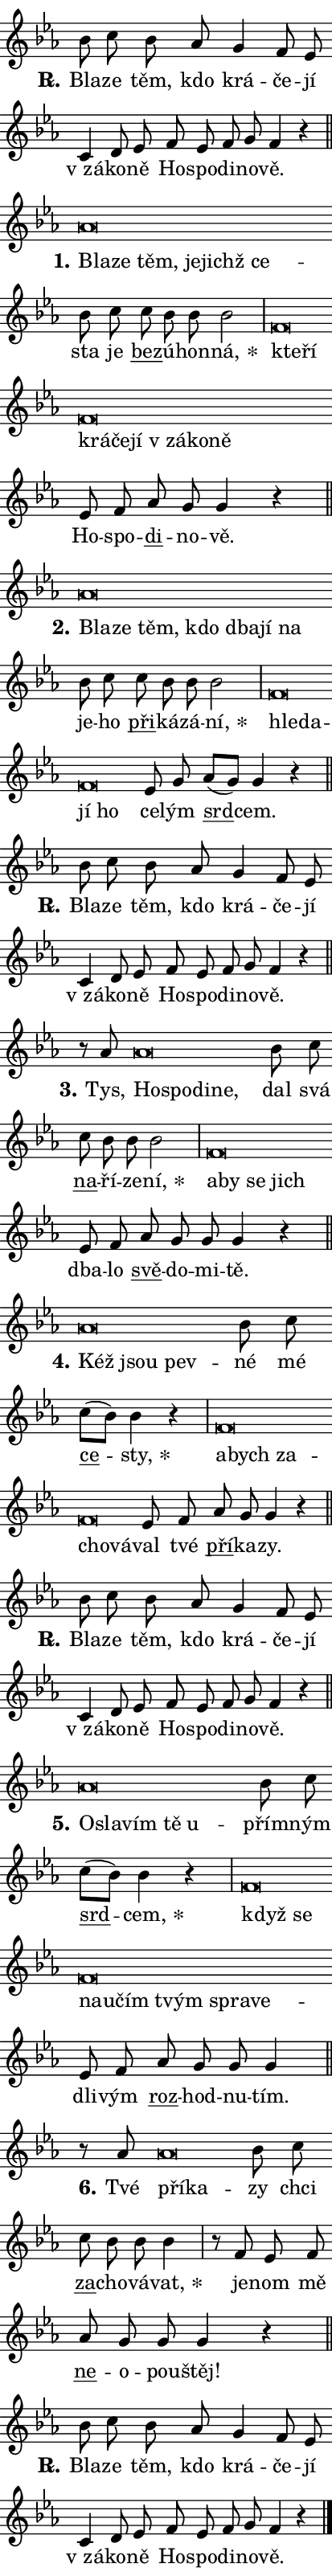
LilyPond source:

\version "2.24.0"
\header { tagline = "" }
\paper {
  indent = 0\cm
  top-margin = 0\cm
  right-margin = 0\cm
  bottom-margin = 0\cm
  left-margin = 0\cm
  paper-width = 7\cm
  page-breaking = #ly:one-page-breaking
  system-system-spacing.basic-distance = #11
  score-system-spacing.basic-distance = #11
  ragged-last = ##f
}


%% Author: Thomas Morley
%% https://lists.gnu.org/archive/html/lilypond-user/2020-05/msg00002.html
#(define (line-position grob)
"Returns position of @var[grob} in current system:
   @code{'start}, if at first time-step
   @code{'end}, if at last time-step
   @code{'middle} otherwise
"
  (let* ((col (ly:item-get-column grob))
         (ln (ly:grob-object col 'left-neighbor))
         (rn (ly:grob-object col 'right-neighbor))
         (col-to-check-left (if (ly:grob? ln) ln col))
         (col-to-check-right (if (ly:grob? rn) rn col))
         (break-dir-left
           (and
             (ly:grob-property col-to-check-left 'non-musical #f)
             (ly:item-break-dir col-to-check-left)))
         (break-dir-right
           (and
             (ly:grob-property col-to-check-right 'non-musical #f)
             (ly:item-break-dir col-to-check-right))))
        (cond ((eqv? 1 break-dir-left) 'start)
              ((eqv? -1 break-dir-right) 'end)
              (else 'middle))))

#(define (tranparent-at-line-position vctor)
  (lambda (grob)
  "Relying on @code{line-position} select the relevant enry from @var{vctor}.
Used to determine transparency,"
    (case (line-position grob)
      ((end) (not (vector-ref vctor 0)))
      ((middle) (not (vector-ref vctor 1)))
      ((start) (not (vector-ref vctor 2))))))

noteHeadBreakVisibility =
#(define-music-function (break-visibility)(vector?)
"Makes @code{NoteHead}s transparent relying on @var{break-visibility}"
#{
  \override NoteHead.transparent =
    #(tranparent-at-line-position break-visibility)
#})

#(define delete-ledgers-for-transparent-note-heads
  (lambda (grob)
    "Reads whether a @code{NoteHead} is transparent.
If so this @code{NoteHead} is removed from @code{'note-heads} from
@var{grob}, which is supposed to be @code{LedgerLineSpanner}.
As a result ledgers are not printed for this @code{NoteHead}"
    (let* ((nhds-array (ly:grob-object grob 'note-heads))
           (nhds-list
             (if (ly:grob-array? nhds-array)
                 (ly:grob-array->list nhds-array)
                 '()))
           ;; Relies on the transparent-property being done before
           ;; Staff.LedgerLineSpanner.after-line-breaking is executed.
           ;; This is fragile ...
           (to-keep
             (remove
               (lambda (nhd)
                 (ly:grob-property nhd 'transparent #f))
               nhds-list)))
      ;; TODO find a better method to iterate over grob-arrays, similiar
      ;; to filter/remove etc for lists
      ;; For now rebuilt from scratch
      (set! (ly:grob-object grob 'note-heads)  '())
      (for-each
        (lambda (nhd)
          (ly:pointer-group-interface::add-grob grob 'note-heads nhd))
        to-keep))))

hideNotes = {
  \noteHeadBreakVisibility #begin-of-line-visible
}
unHideNotes = {
  \noteHeadBreakVisibility #all-visible
}

% work-around for resetting accidentals
% https://lilypond.org/doc/v2.23/Documentation/notation/displaying-rhythms#unmetered-music
cadenzaMeasure = {
  \cadenzaOff
  \partial 1024 s1024
  \cadenzaOn
}

#(define-markup-command (accent layout props text) (markup?)
  "Underline accented syllable"
  (interpret-markup layout props
    #{\markup \override #'(offset . 4.3) \underline { #text }#}))

responsum = \markup \concat {
  "R" \hspace #-1.05 \path #0.1 #'((moveto 0 0.07) (lineto 0.9 0.8)) \hspace #0.05 "."
}

\layout {
    \context {
        \Staff
        \remove "Time_signature_engraver"
        \override LedgerLineSpanner.after-line-breaking = #delete-ledgers-for-transparent-note-heads
    }
    \context {
        \Voice {
            \override NoteHead.output-attributes = #'((class . "notehead"))
            \override Hairpin.height = #0.55
        }
    }
    \context {
        \Lyrics {
            \override StanzaNumber.output-attributes = #'((class . "stanzanumber"))
            \override LyricSpace.minimum-distance = #0.9
            \override LyricText.font-name = #"TeX Gyre Schola"
            \override LyricText.font-size = 1
            \override StanzaNumber.font-name = #"TeX Gyre Schola Bold"
            \override StanzaNumber.font-size = 1
        }
    }
}

% magnetic-lyrics.ily
%
%   written by
%     Jean Abou Samra <jean@abou-samra.fr>
%     Werner Lemberg <wl@gnu.org>
%
%   adapted by
%     Jiri Hon <jiri.hon@gmail.com>
%
% Version 2022-Apr-15

% https://www.mail-archive.com/lilypond-user@gnu.org/msg149350.html

#(define (Left_hyphen_pointer_engraver context)
   "Collect syllable-hyphen-syllable occurrences in lyrics and store
them in properties.  This engraver only looks to the left.  For
example, if the lyrics input is @code{foo -- bar}, it does the
following.

@itemize @bullet
@item
Set the @code{text} property of the @code{LyricHyphen} grob between
@q{foo} and @q{bar} to @code{foo}.

@item
Set the @code{left-hyphen} property of the @code{LyricText} grob with
text @q{foo} to the @code{LyricHyphen} grob between @q{foo} and
@q{bar}.
@end itemize

Use this auxiliary engraver in combination with the
@code{lyric-@/text::@/apply-@/magnetic-@/offset!} hook."
   (let ((hyphen #f)
         (text #f))
     (make-engraver
      (acknowledgers
       ((lyric-syllable-interface engraver grob source-engraver)
        (set! text grob)))
      (end-acknowledgers
       ((lyric-hyphen-interface engraver grob source-engraver)
        ;(when (not (grob::has-interface grob 'lyric-space-interface))
          (set! hyphen grob)));)
      ((stop-translation-timestep engraver)
       (when (and text hyphen)
         (ly:grob-set-object! text 'left-hyphen hyphen))
       (set! text #f)
       (set! hyphen #f)))))

#(define (lyric-text::apply-magnetic-offset! grob)
   "If the space between two syllables is less than the value in
property @code{LyricText@/.details@/.squash-threshold}, move the right
syllable to the left so that it gets concatenated with the left
syllable.

Use this function as a hook for
@code{LyricText@/.after-@/line-@/breaking} if the
@code{Left_@/hyphen_@/pointer_@/engraver} is active."
   (let ((hyphen (ly:grob-object grob 'left-hyphen #f)))
     (when hyphen
       (let ((left-text (ly:spanner-bound hyphen LEFT)))
         (when (grob::has-interface left-text 'lyric-syllable-interface)
           (let* ((common (ly:grob-common-refpoint grob left-text X))
                  (this-x-ext (ly:grob-extent grob common X))
                  (left-x-ext
                   (begin
                     ;; Trigger magnetism for left-text.
                     (ly:grob-property left-text 'after-line-breaking)
                     (ly:grob-extent left-text common X)))
                  ;; `delta` is the gap width between two syllables.
                  (delta (- (interval-start this-x-ext)
                            (interval-end left-x-ext)))
                  (details (ly:grob-property grob 'details))
                  (threshold (assoc-get 'squash-threshold details 0.2)))
             (when (< delta threshold)
               (let* (;; We have to manipulate the input text so that
                      ;; ligatures crossing syllable boundaries are not
                      ;; disabled.  For languages based on the Latin
                      ;; script this is essentially a beautification.
                      ;; However, for non-Western scripts it can be a
                      ;; necessity.
                      (lt (ly:grob-property left-text 'text))
                      (rt (ly:grob-property grob 'text))
                      (is-space (grob::has-interface hyphen 'lyric-space-interface))
                      (space (if is-space " " ""))
                      (space-markup (grob-interpret-markup grob " "))
                      (space-size (interval-length (ly:stencil-extent space-markup X)))
                      (extra-delta (if is-space space-size 0))
                      ;; Append new syllable.
                      (ltrt-space (if (and (string? lt) (string? rt))
                                (string-append lt space rt)
                                (make-concat-markup (list lt space rt))))
                      ;; Right-align `ltrt` to the right side.
                      (ltrt-space-markup (grob-interpret-markup
                               grob
                               (make-translate-markup
                                (cons (interval-length this-x-ext) 0)
                                (make-right-align-markup ltrt-space)))))
                 (begin
                   ;; Don't print `left-text`.
                   (ly:grob-set-property! left-text 'stencil #f)
                   ;; Set text and stencil (which holds all collected
                   ;; syllables so far) and shift it to the left.
                   (ly:grob-set-property! grob 'text ltrt-space)
                   (ly:grob-set-property! grob 'stencil ltrt-space-markup)
                   (ly:grob-translate-axis! grob (- (- delta extra-delta)) X))))))))))


#(define (lyric-hyphen::displace-bounds-first grob)
   ;; Make very sure this callback isn't triggered too early.
   (let ((left (ly:spanner-bound grob LEFT))
         (right (ly:spanner-bound grob RIGHT)))
     (ly:grob-property left 'after-line-breaking)
     (ly:grob-property right 'after-line-breaking)
     (ly:lyric-hyphen::print grob)))

squashThreshold = #0.4

\layout {
  \context {
    \Lyrics
    \consists #Left_hyphen_pointer_engraver
    \override LyricText.after-line-breaking =
      #lyric-text::apply-magnetic-offset!
    \override LyricHyphen.stencil = #lyric-hyphen::displace-bounds-first
    \override LyricText.details.squash-threshold = \squashThreshold
    \override LyricHyphen.minimum-distance = 0
    \override LyricHyphen.minimum-length = \squashThreshold
  }
}

squash = \override LyricText.details.squash-threshold = 9999
unSquash = \override LyricText.details.squash-threshold = \squashThreshold

left = \override LyricText.self-alignment-X = #LEFT
unLeft = \revert LyricText.self-alignment-X

starOffset = #(lambda (grob) 
                (let ((x_offset (ly:self-alignment-interface::aligned-on-x-parent grob)))
                  (if (= x_offset 0) 0 (+ x_offset 1.2))))

star = #(define-music-function (syllable)(string?)
"Append star separator at the end of a syllable"
#{
  \once \override LyricText.X-offset = #starOffset
  \lyricmode { \markup {
    #syllable
    \override #'((font-name . "TeX Gyre Schola Bold")) \hspace #0.2 \lower #0.65 \larger "*"
  } }
#})

starAccent = #(define-music-function (syllable)(string?)
"Append star separator at the end of a syllable and make accent"
#{
  \once \override LyricText.X-offset = #starOffset
  \lyricmode { \markup {
    \accent #syllable
    \override #'((font-name . "TeX Gyre Schola Bold")) \hspace #0.2 \lower #0.65 \larger "*"
  } }
#})

breath = #(define-music-function (syllable)(string?)
"Append breathing indicator at the end of a syllable"
#{
  \lyricmode { \markup { #syllable "+" } }
#})

optionalBreath = #(define-music-function (syllable)(string?)
"Append optional breathing indicator at the end of a syllable"
#{
  \lyricmode { \markup { #syllable "(+)" } }
#})


\score {
    <<
        \new Voice = "melody" { \cadenzaOn \key es \major \relative { bes'8 c bes as g4 f8 es \bar "" c4 d8 es \bar "" f es f g f4 r \cadenzaMeasure \bar "||" \break } }
        \new Lyrics \lyricsto "melody" { \lyricmode { \set stanza = \responsum
Bla -- ze těm, kdo krá -- če -- jí "v zá" -- ko -- ně Ho -- spo -- di -- no -- vě. } }
    >>
    \layout {}
}

\score {
    <<
        \new Voice = "melody" { \cadenzaOn \key es \major \relative { as'\breve*1/16 \hideNotes \breve*1/16 \bar "" \breve*1/16 \bar "" \breve*1/16 \bar "" \breve*1/16 \breve*1/16 \bar "" \unHideNotes bes8 c \bar "" c bes bes bes2 \cadenzaMeasure \bar "|" f\breve*1/16 \hideNotes \breve*1/16 \bar "" \breve*1/16 \bar "" \breve*1/16 \bar "" \breve*1/16 \bar "" \breve*1/16 \bar "" \breve*1/16 \breve*1/16 \bar "" \unHideNotes es8 f \bar "" as g g4 r \cadenzaMeasure \bar "||" \break } }
        \new Lyrics \lyricsto "melody" { \lyricmode { \set stanza = "1."
\left Bla -- \squash ze těm, je -- jichž ce -- \unLeft \unSquash sta je \markup \accent bez -- ú -- hon -- \star ná, \left kte -- \squash ří krá -- če -- jí "v zá" -- ko -- ně \unLeft \unSquash Ho -- spo -- \markup \accent di -- no -- vě. } }
    >>
    \layout {}
}

\score {
    <<
        \new Voice = "melody" { \cadenzaOn \key es \major \relative { as'\breve*1/16 \hideNotes \breve*1/16 \bar "" \breve*1/16 \bar "" \breve*1/16 \bar "" \breve*1/16 \bar "" \breve*1/16 \breve*1/16 \bar "" \unHideNotes bes8 c \bar "" c bes bes bes2 \cadenzaMeasure \bar "|" f\breve*1/16 \hideNotes \breve*1/16 \bar "" \breve*1/16 \breve*1/16 \bar "" \unHideNotes es8 g \bar "" as[( g)] g4 r \cadenzaMeasure \bar "||" \break } }
        \new Lyrics \lyricsto "melody" { \lyricmode { \set stanza = "2."
\left Bla -- \squash ze těm, kdo dba -- jí na \unLeft \unSquash je -- ho \markup \accent při -- ká -- zá -- \star ní, \left hle -- \squash da -- jí ho \unLeft \unSquash ce -- lým \markup \accent srd -- cem. } }
    >>
    \layout {}
}

\score {
    <<
        \new Voice = "melody" { \cadenzaOn \key es \major \relative { bes'8 c bes as g4 f8 es \bar "" c4 d8 es \bar "" f es f g f4 r \cadenzaMeasure \bar "||" \break } }
        \new Lyrics \lyricsto "melody" { \lyricmode { \set stanza = \responsum
Bla -- ze těm, kdo krá -- če -- jí "v zá" -- ko -- ně Ho -- spo -- di -- no -- vě. } }
    >>
    \layout {}
}

\score {
    <<
        \new Voice = "melody" { \cadenzaOn \key es \major \relative { r8 as' as\breve*1/16 \hideNotes \breve*1/16 \bar "" \breve*1/16 \breve*1/16 \bar "" \unHideNotes bes8 c \bar "" c bes bes bes2 \cadenzaMeasure \bar "|" f\breve*1/16 \hideNotes \breve*1/16 \bar "" \breve*1/16 \breve*1/16 \bar "" \unHideNotes es8 f \bar "" as g g g4 r \cadenzaMeasure \bar "||" \break } }
        \new Lyrics \lyricsto "melody" { \lyricmode { \set stanza = "3."
Tys, \left Ho -- \squash spo -- di -- ne, \unLeft \unSquash dal svá \markup \accent na -- ří -- ze -- \star ní, \left a -- \squash by se jich \unLeft \unSquash dba -- lo \markup \accent svě -- do -- mi -- tě. } }
    >>
    \layout {}
}

\score {
    <<
        \new Voice = "melody" { \cadenzaOn \key es \major \relative { as'\breve*1/16 \hideNotes \breve*1/16 \breve*1/16 \bar "" \unHideNotes bes8 c \bar "" c[( bes)] bes4 r \cadenzaMeasure \bar "|" f\breve*1/16 \hideNotes \breve*1/16 \bar "" \breve*1/16 \bar "" \breve*1/16 \breve*1/16 \bar "" \unHideNotes es8 f \bar "" as g g4 r \cadenzaMeasure \bar "||" \break } }
        \new Lyrics \lyricsto "melody" { \lyricmode { \set stanza = "4."
\left Kéž \squash jsou pev -- \unLeft \unSquash né mé \markup \accent ce -- \star sty, \left a -- \squash bych za -- cho -- vá -- \unLeft \unSquash val tvé \markup \accent pří -- ka -- zy. } }
    >>
    \layout {}
}

\score {
    <<
        \new Voice = "melody" { \cadenzaOn \key es \major \relative { bes'8 c bes as g4 f8 es \bar "" c4 d8 es \bar "" f es f g f4 r \cadenzaMeasure \bar "||" \break } }
        \new Lyrics \lyricsto "melody" { \lyricmode { \set stanza = \responsum
Bla -- ze těm, kdo krá -- če -- jí "v zá" -- ko -- ně Ho -- spo -- di -- no -- vě. } }
    >>
    \layout {}
}

\score {
    <<
        \new Voice = "melody" { \cadenzaOn \key es \major \relative { as'\breve*1/16 \hideNotes \breve*1/16 \bar "" \breve*1/16 \bar "" \breve*1/16 \breve*1/16 \bar "" \unHideNotes bes8 c \bar "" c[( bes)] bes4 r \cadenzaMeasure \bar "|" f\breve*1/16 \hideNotes \breve*1/16 \bar "" \breve*1/16 \bar "" \breve*1/16 \bar "" \breve*1/16 \bar "" \breve*1/16 \bar "" \breve*1/16 \breve*1/16 \bar "" \unHideNotes es8 f \bar "" as g g g4 \cadenzaMeasure \bar "||" \break } }
        \new Lyrics \lyricsto "melody" { \lyricmode { \set stanza = "5."
\left O -- \squash sla -- vím tě u -- \unLeft \unSquash přím -- ným \markup \accent srd -- \star cem, \left když \squash se na -- u -- čím tvým spra -- ve -- \unLeft \unSquash dli -- vým \markup \accent roz -- hod -- nu -- tím. } }
    >>
    \layout {}
}

\score {
    <<
        \new Voice = "melody" { \cadenzaOn \key es \major \relative { r8 as' as\breve*1/16 \hideNotes \breve*1/16 \bar "" \unHideNotes bes8 c \bar "" c bes bes bes4 \cadenzaMeasure \bar "|" r8 f es8 f \bar "" as g g g4 r \cadenzaMeasure \bar "||" \break } }
        \new Lyrics \lyricsto "melody" { \lyricmode { \set stanza = "6."
Tvé \left pří -- \squash ka -- \unLeft \unSquash zy chci \markup \accent za -- cho -- vá -- \star vat, je -- nom mě \markup \accent ne -- o -- pou -- štěj! } }
    >>
    \layout {}
}

\score {
    <<
        \new Voice = "melody" { \cadenzaOn \key es \major \relative { bes'8 c bes as g4 f8 es \bar "" c4 d8 es \bar "" f es f g f4 r \cadenzaMeasure \bar "||" \break } \bar "|." }
        \new Lyrics \lyricsto "melody" { \lyricmode { \set stanza = \responsum
Bla -- ze těm, kdo krá -- če -- jí "v zá" -- ko -- ně Ho -- spo -- di -- no -- vě. } }
    >>
    \layout {}
}
